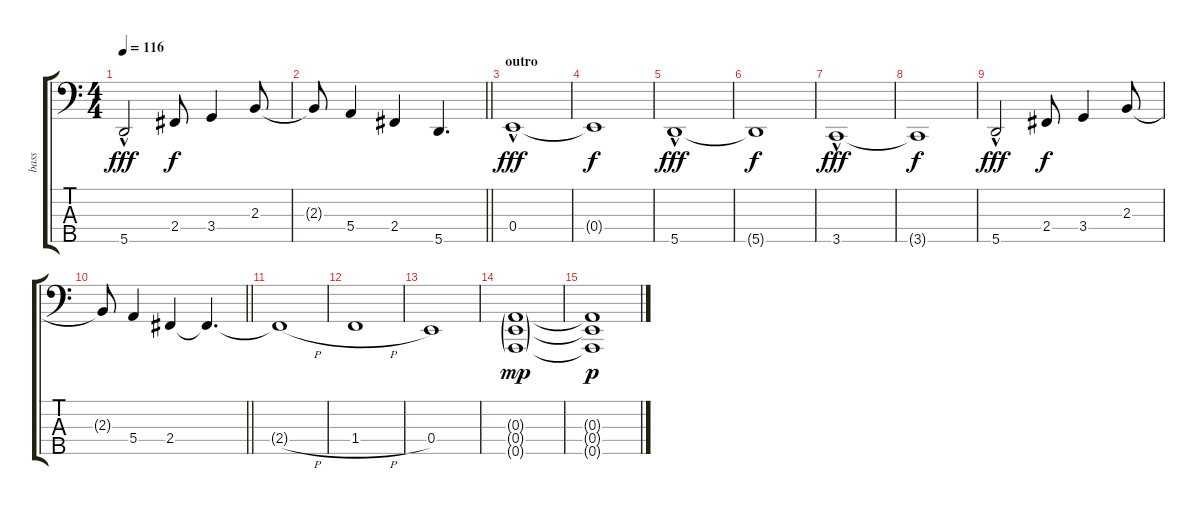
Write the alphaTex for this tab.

\track ("bass" "bass") {instrument electricbasspick}
\staff {score tabs}
\tuning (G2 D2 A1 E1 A0) {hide}
\ts (4 4)
\tempo 116
\clef f4
\ks c
5.5{hac}.2{dy fff} 2.4.8{dy f} 3.4.4 2.3.8 |
\barLineRight lightlight
2.3{t}.8 5.4.4 2.4.4 5.5.4{d} |
\section ("" "outro")
0.4{hac}.1{dy fff} |
0.4{t}.1{dy f} |
5.5{hac}.1{dy fff} |
5.5{t}.1{dy f} |
3.5{hac}.1{dy fff} |
3.5{t}.1{dy f} |
5.5{hac}.2{dy fff} 2.4.8{dy f} 3.4.4 2.3.8 |
\barLineRight lightlight
2.3{t}.8 5.4.4 2.4.4 2.4{t}.4{d} |
2.4{h t}.1 |
1.4{h}.1 |
0.4.1 |
(0.3{g} 0.4{g} 0.5{g}).1{dy mp} |
(0.3{t} 0.4{t} 0.5{t}).1{dy p}
